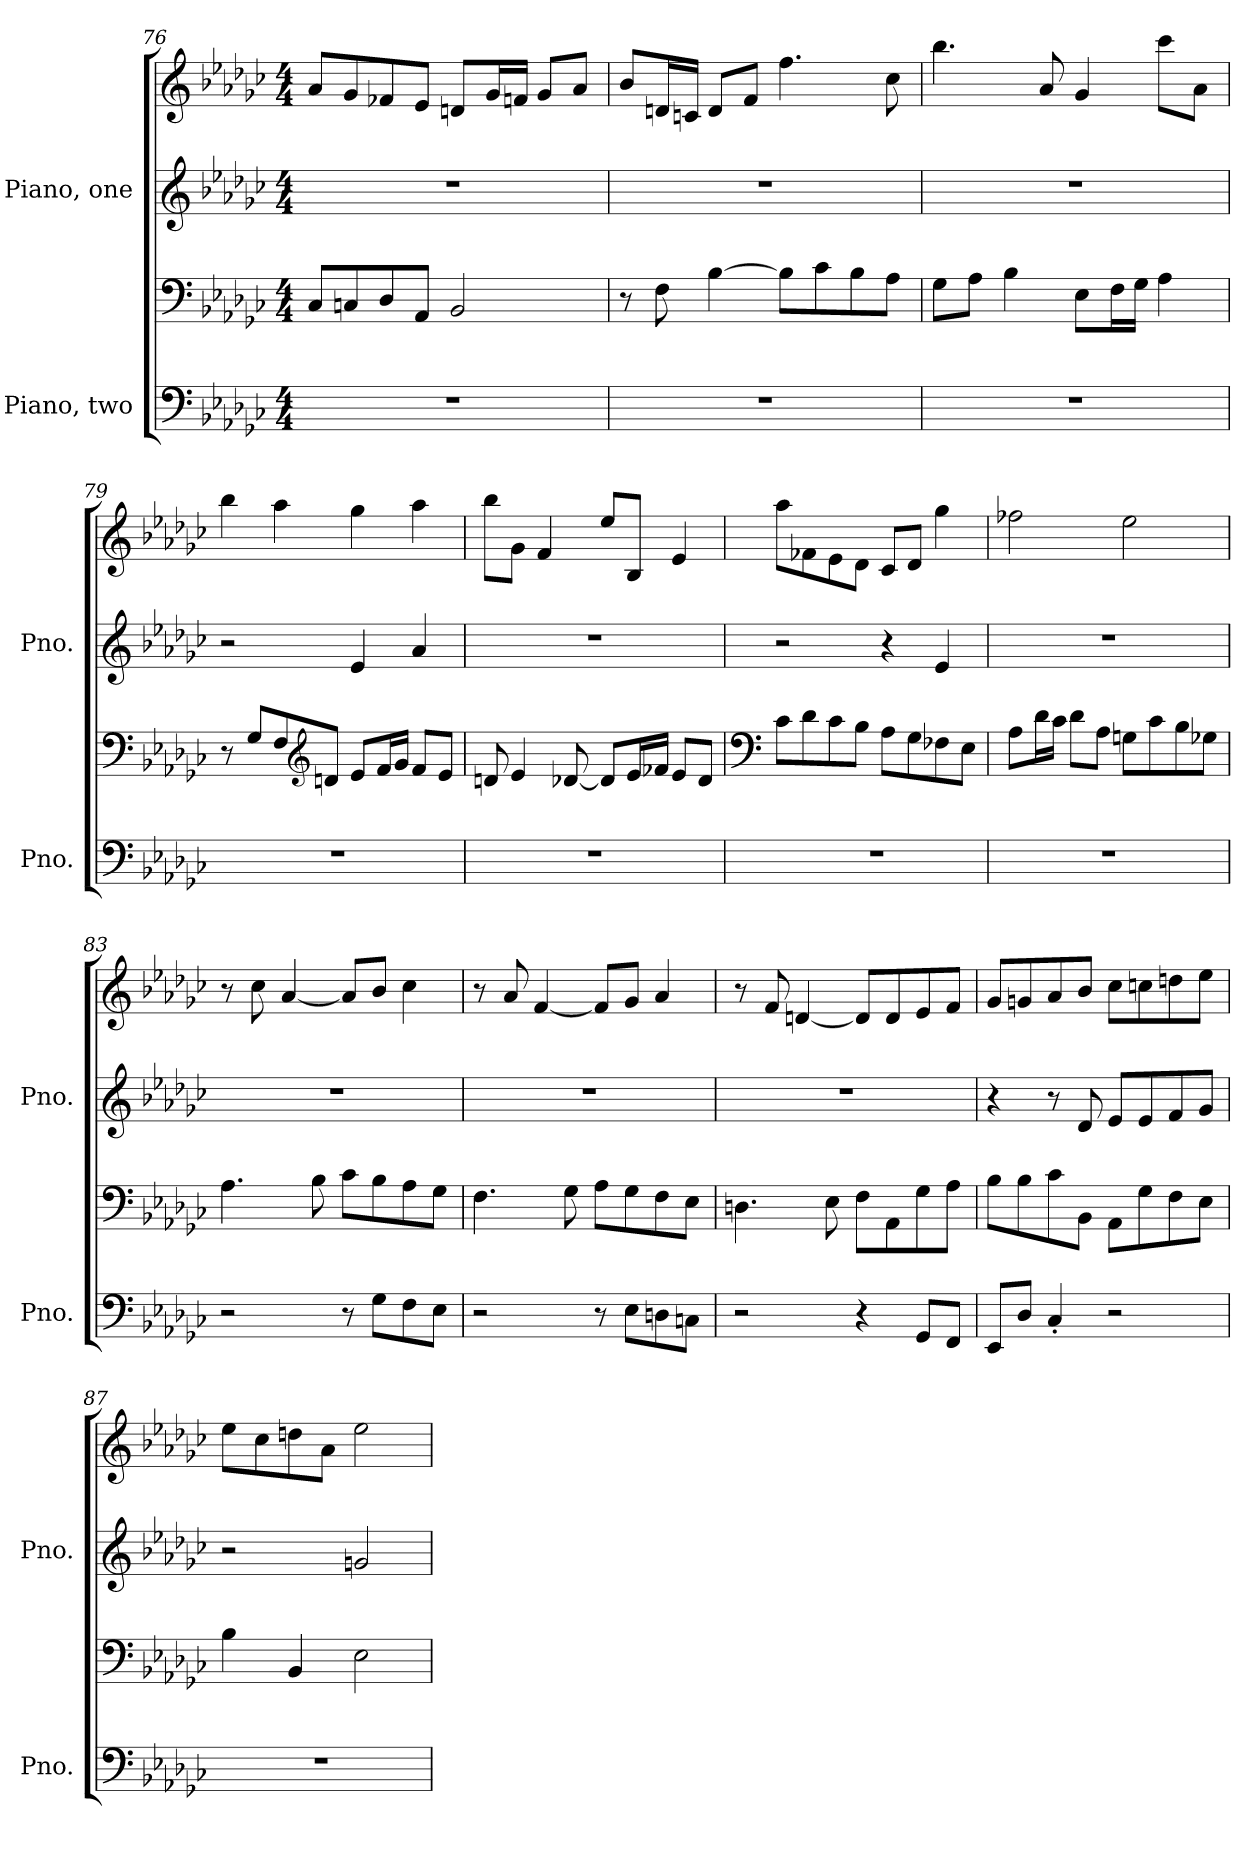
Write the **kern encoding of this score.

**kern	**kern	**kern	**kern
*part2	*part2	*part1	*part1
*staff4	*staff3	*staff2	*staff1
*I"Piano, two	*	*I"Piano, one	*
*I'Pno.	*	*I'Pno.	*
*clefF4	*clefF4	*clefG2	*clefG2
*k[b-e-a-d-g-c-]	*k[b-e-a-d-g-c-]	*k[b-e-a-d-g-c-]	*k[b-e-a-d-g-c-]
*M4/4	*M4/4	*M4/4	*M4/4
=76	=76	=76	=76
1r	8C-/L	1r	8a-/L
.	8Cn/	.	8g-/
.	8D-/	.	8f-X/
.	8AA-/J	.	8e-/J
.	2BB-/	.	8dn/L
.	.	.	16g-/L
.	.	.	16fn/JJ
.	.	.	8g-/L
.	.	.	8a-/J
=77	=77	=77	=77
1r	8r	1r	8b-/L
.	8F\	.	16dn/L
.	.	.	16cn/JJ
.	[4B-\	.	8d/L
.	.	.	8f/J
.	8B-\L]	.	4.ff\
.	8c-\	.	.
.	8B-\	.	.
.	8A-\J	.	8cc-\
!!LO:LB:g=z
=78	=78	=78	=78
1r	8G-\L	1r	4.bb-\
.	8A-\J	.	.
.	4B-\	.	.
.	.	.	8a-/
.	8E-\L	.	4g-/
.	16F\L	.	.
.	16G-\JJ	.	.
.	4A-\	.	8ccc-\L
.	.	.	8a-\J
=79	=79	=79	=79
1r	8r	2r	4bb-\
.	8G-/L	.	.
.	8F/	.	4aa-\
*	*clefG2	*	*
.	8dn/J	.	.
.	8e-/L	4e-/	4gg-\
.	16f/L	.	.
.	16g-/JJ	.	.
.	8f/L	4a-/	4aa-\
.	8e-/J	.	.
=80	=80	=80	=80
1r	8dn/	1r	8bb-\L
.	4e-/	.	8g-\J
.	.	.	4f/
.	[8d-X/	.	.
.	8d-/L]	.	8ee-/L
.	16e-/L	.	8B-/J
.	16f-X/JJ	.	.
.	8e-/L	.	4e-/
.	8d-/J	.	.
!!LO:PB:g=z
=81	=81	=81	=81
*	*clefF4	*	*
1r	8c-\L	2r	8aa-\L
.	8d-\	.	8f-X\
.	8c-\	.	8e-\
.	8B-\J	.	8d-\J
.	8A-\L	4r	8c-/L
.	8G-\	.	8d-/J
.	8F-X\	4e-/	4gg-\
.	8E-\J	.	.
=82	=82	=82	=82
1r	8A-\L	1r	2ff-X\
.	16d-\L	.	.
.	16c-\JJ	.	.
.	8d-\L	.	.
.	8A-\J	.	.
.	8Gn\L	.	2ee-\
.	8c-\	.	.
.	8B-\	.	.
.	8G-X\J	.	.
=83	=83	=83	=83
2r	4.A-\	1r	8r
.	.	.	8cc-\
.	.	.	[4a-/
.	8B-\	.	.
8r	8c-\L	.	8a-/L]
8G-\L	8B-\	.	8b-/J
8F\	8A-\	.	4cc-\
8E-\J	8G-\J	.	.
=84	=84	=84	=84
2r	4.F\	1r	8r
.	.	.	8a-/
.	.	.	[4f/
.	8G-\	.	.
8r	8A-\L	.	8f/L]
8E-\L	8G-\	.	8g-/J
8Dn\	8F\	.	4a-/
8Cn\J	8E-\J	.	.
!!LO:LB:g=z
=85	=85	=85	=85
2r	4.Dn\	1r	8r
.	.	.	8f/
.	.	.	[4dn/
.	8E-\	.	.
4r	8F\L	.	8d/L]
.	8AA-\	.	8d/
8GG-/L	8G-\	.	8e-/
8FF/J	8A-\J	.	8f/J
=86	=86	=86	=86
8EE-/L	8B-\L	4r	8g-/L
8D-/J	8B-\	.	8gn/
4C-'/	8c-\	8r	8a-/
.	8BB-\J	8d-/	8b-/J
2r	8AA-\L	8e-/L	8cc-\L
.	8G-\	8e-/	8ccn\
.	8F\	8f/	8ddn\
.	8E-\J	8g-/J	8ee-\J
=87	=87	=87	=87
1r	4B-\	2r	8ee-\L
.	.	.	8cc-\
.	4BB-/	.	8ddn\
.	.	.	8a-\J
.	2E-\	2gn/	2ee-\
=	=	=	=
*-	*-	*-	*-
